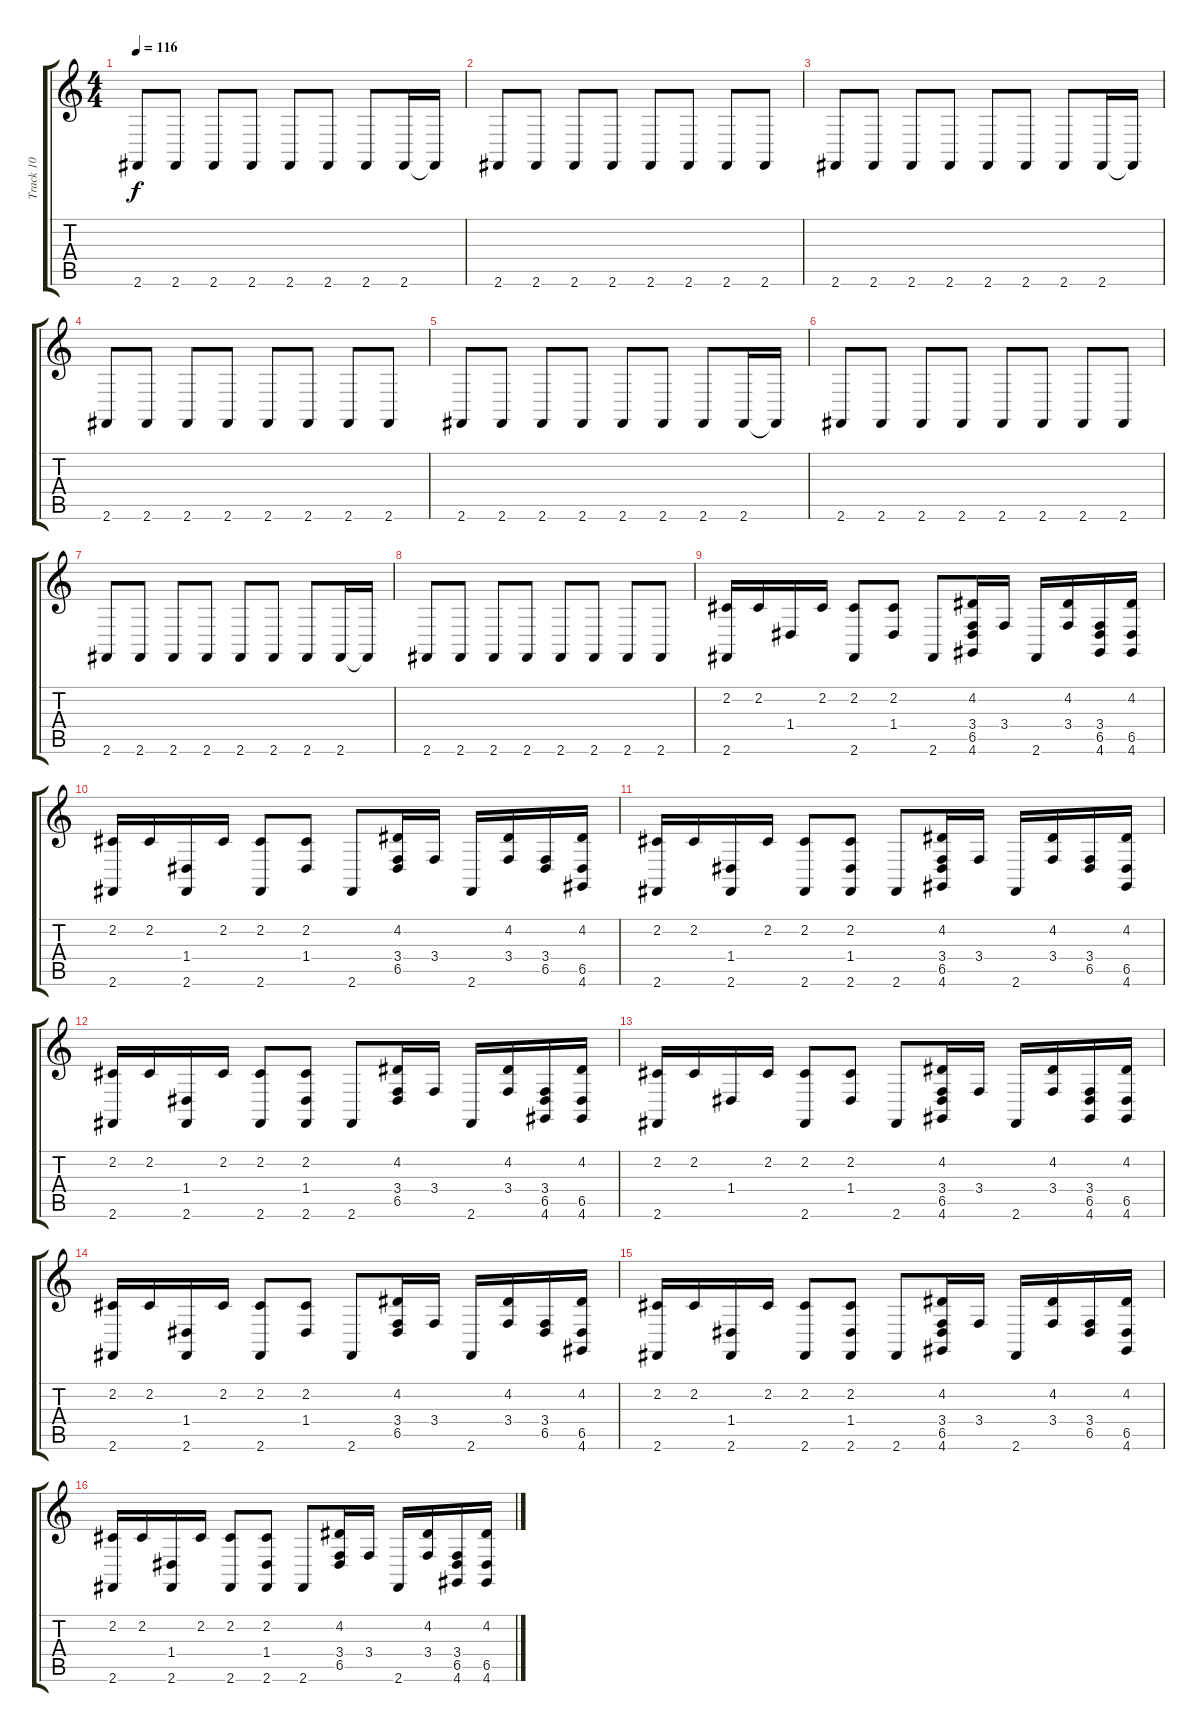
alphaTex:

\track ("Track 10" "Track 10") {instrument fx1rain}
\staff {score tabs}
\tuning (E4 B3 G3 D3 A2 E2) {hide}
\ts (4 4)
\tempo 116
\clef g2
\ks c
2.6.8{dy f} 2.6.8 2.6.8 2.6.8 2.6.8 2.6.8 2.6.8 2.6.16 2.6{t}.16 |
2.6.8 2.6.8 2.6.8 2.6.8 2.6.8 2.6.8 2.6.8 2.6.8 |
2.6.8 2.6.8 2.6.8 2.6.8 2.6.8 2.6.8 2.6.8 2.6.16 2.6{t}.16 |
2.6.8 2.6.8 2.6.8 2.6.8 2.6.8 2.6.8 2.6.8 2.6.8 |
2.6.8 2.6.8 2.6.8 2.6.8 2.6.8 2.6.8 2.6.8 2.6.16 2.6{t}.16 |
2.6.8 2.6.8 2.6.8 2.6.8 2.6.8 2.6.8 2.6.8 2.6.8 |
2.6.8 2.6.8 2.6.8 2.6.8 2.6.8 2.6.8 2.6.8 2.6.16 2.6{t}.16 |
2.6.8 2.6.8 2.6.8 2.6.8 2.6.8 2.6.8 2.6.8 2.6.8 |
(2.2 2.6).16 2.2.16 1.4.16 2.2.16 (2.2 2.6).8 (2.2 1.4).8 2.6.8 (4.2 3.4 6.5 4.6).16 3.4.16 2.6.16 (4.2 3.4).16 (3.4 6.5 4.6).16 (4.2 6.5 4.6).16 |
(2.2 2.6).16 2.2.16 (1.4 2.6).16 2.2.16 (2.2 2.6).8 (2.2 1.4).8 2.6.8 (4.2 3.4 6.5).16 3.4.16 2.6.16 (4.2 3.4).16 (3.4 6.5).16 (4.2 6.5 4.6).16 |
(2.2 2.6).16 2.2.16 (1.4 2.6).16 2.2.16 (2.2 2.6).8 (2.2 1.4 2.6).8 2.6.8 (4.2 3.4 6.5 4.6).16 3.4.16 2.6.16 (4.2 3.4).16 (3.4 6.5).16 (4.2 6.5 4.6).16 |
(2.2 2.6).16 2.2.16 (1.4 2.6).16 2.2.16 (2.2 2.6).8 (2.2 1.4 2.6).8 2.6.8 (4.2 3.4 6.5).16 3.4.16 2.6.16 (4.2 3.4).16 (3.4 6.5 4.6).16 (4.2 6.5 4.6).16 |
(2.2 2.6).16 2.2.16 1.4.16 2.2.16 (2.2 2.6).8 (2.2 1.4).8 2.6.8 (4.2 3.4 6.5 4.6).16 3.4.16 2.6.16 (4.2 3.4).16 (3.4 6.5 4.6).16 (4.2 6.5 4.6).16 |
(2.2 2.6).16 2.2.16 (1.4 2.6).16 2.2.16 (2.2 2.6).8 (2.2 1.4).8 2.6.8 (4.2 3.4 6.5).16 3.4.16 2.6.16 (4.2 3.4).16 (3.4 6.5).16 (4.2 6.5 4.6).16 |
(2.2 2.6).16 2.2.16 (1.4 2.6).16 2.2.16 (2.2 2.6).8 (2.2 1.4 2.6).8 2.6.8 (4.2 3.4 6.5 4.6).16 3.4.16 2.6.16 (4.2 3.4).16 (3.4 6.5).16 (4.2 6.5 4.6).16 |
(2.2 2.6).16 2.2.16 (1.4 2.6).16 2.2.16 (2.2 2.6).8 (2.2 1.4 2.6).8 2.6.8 (4.2 3.4 6.5).16 3.4.16 2.6.16 (4.2 3.4).16 (3.4 6.5 4.6).16 (4.2 6.5 4.6).16
